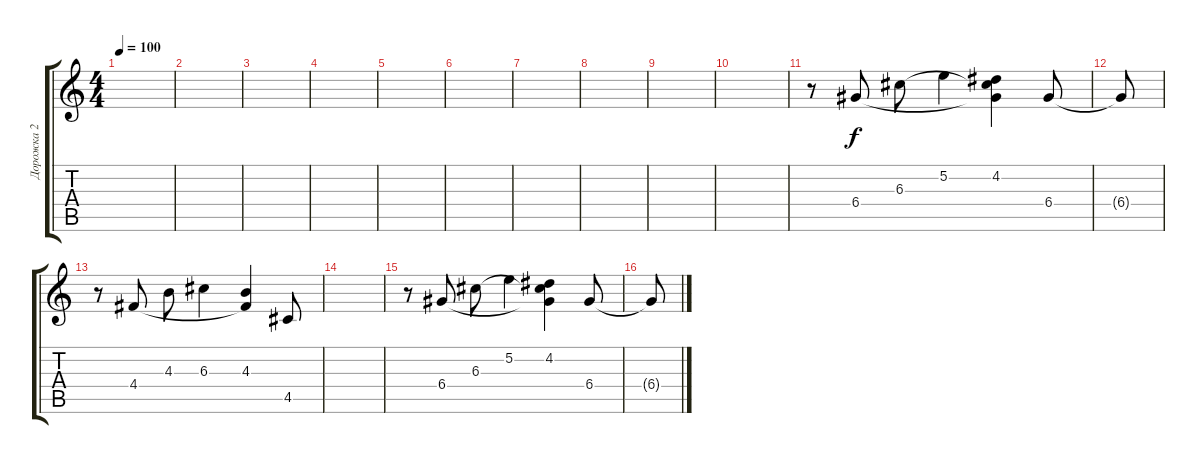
\track ("Дорожка 2" "Дорожка 2") {instrument electricguitarjazz}
\staff {score tabs}
\tuning (E4 B3 G3 D3 A2 E2) {hide}
\ts (4 4)
\tempo 100
\clef g2
\ks c
|
|
|
|
|
|
|
|
|
|
r.8 6.4.8 6.3.8 5.2.4 (4.2 6.3{t} 6.4{t}).4 6.4.8 |
6.4{t}.8 |
r.8 4.4.8 4.3.8 6.3.4 (4.3 4.4{t}).4 4.5.8 |
|
r.8 6.4.8 6.3.8 5.2.4 (4.2 6.3{t} 6.4{t}).4 6.4.8 |
6.4{t}.8
